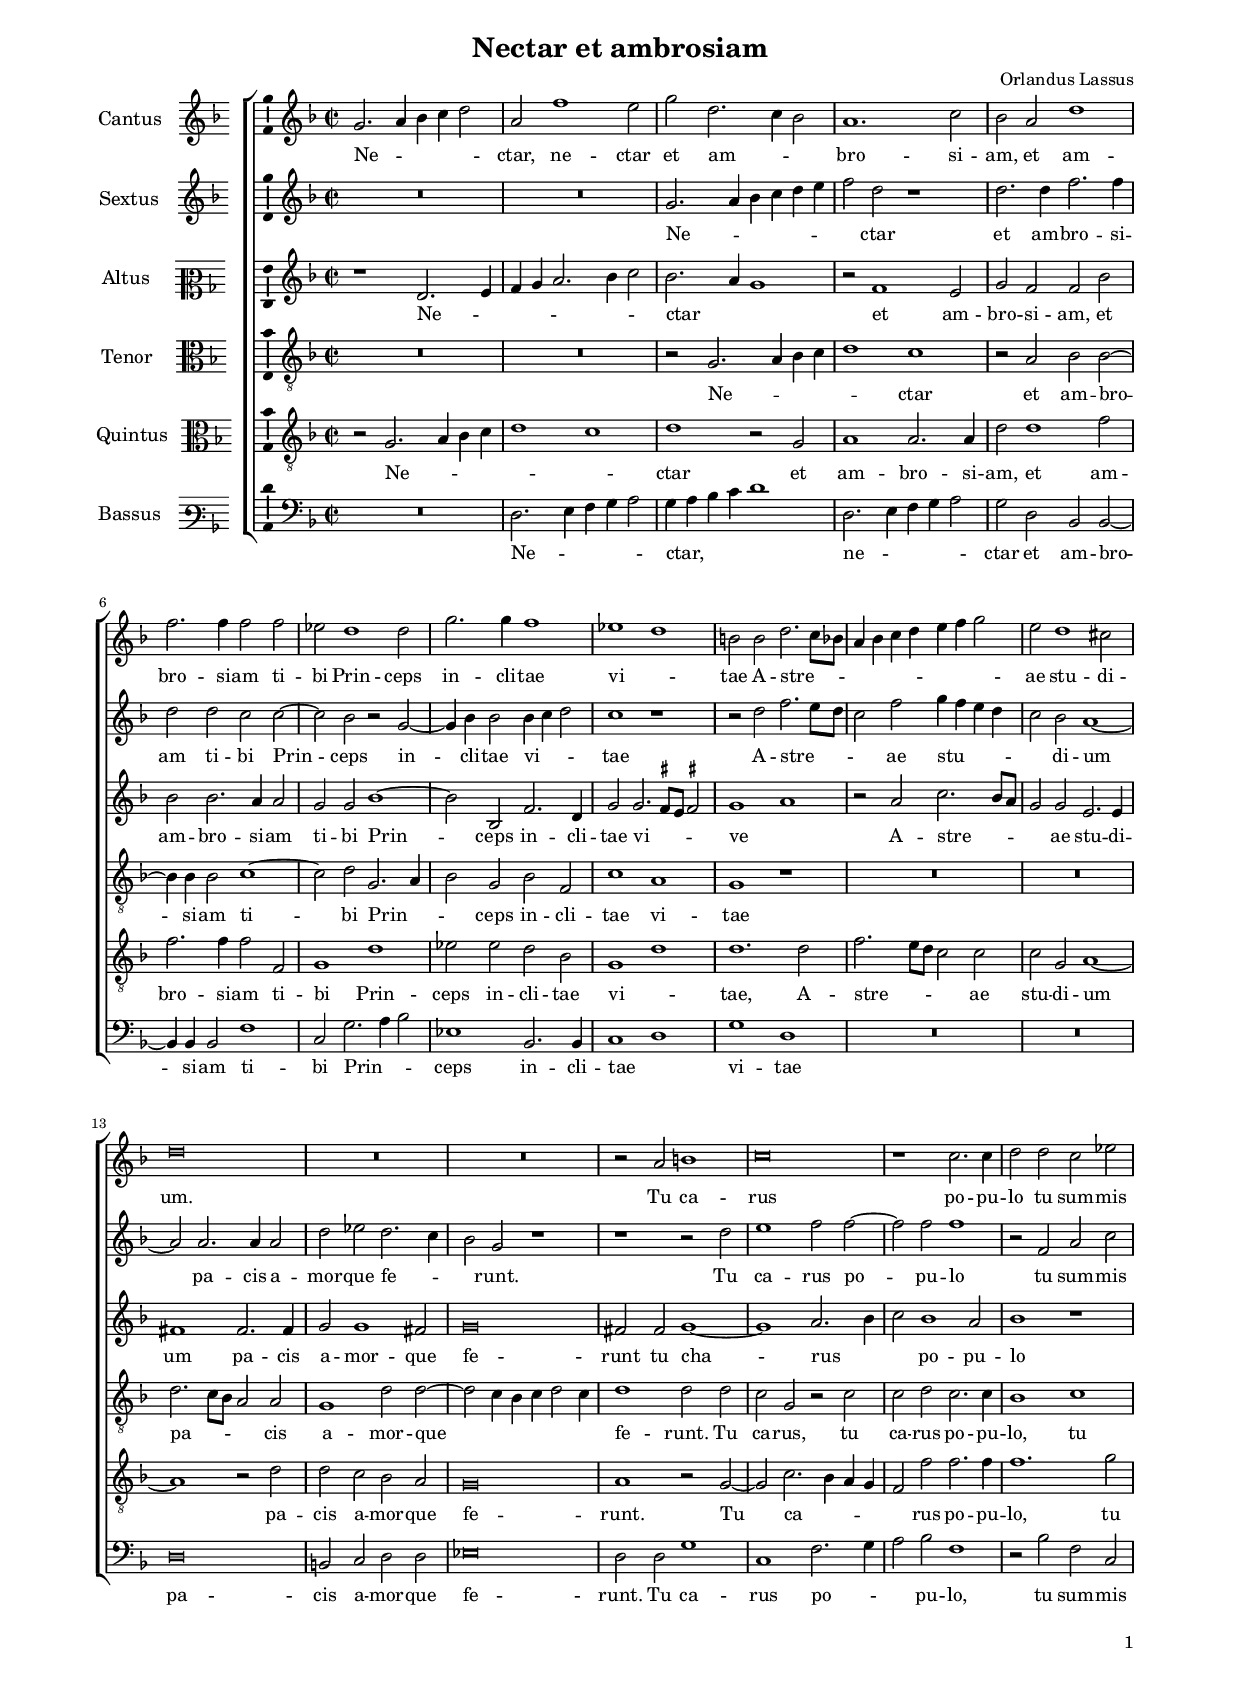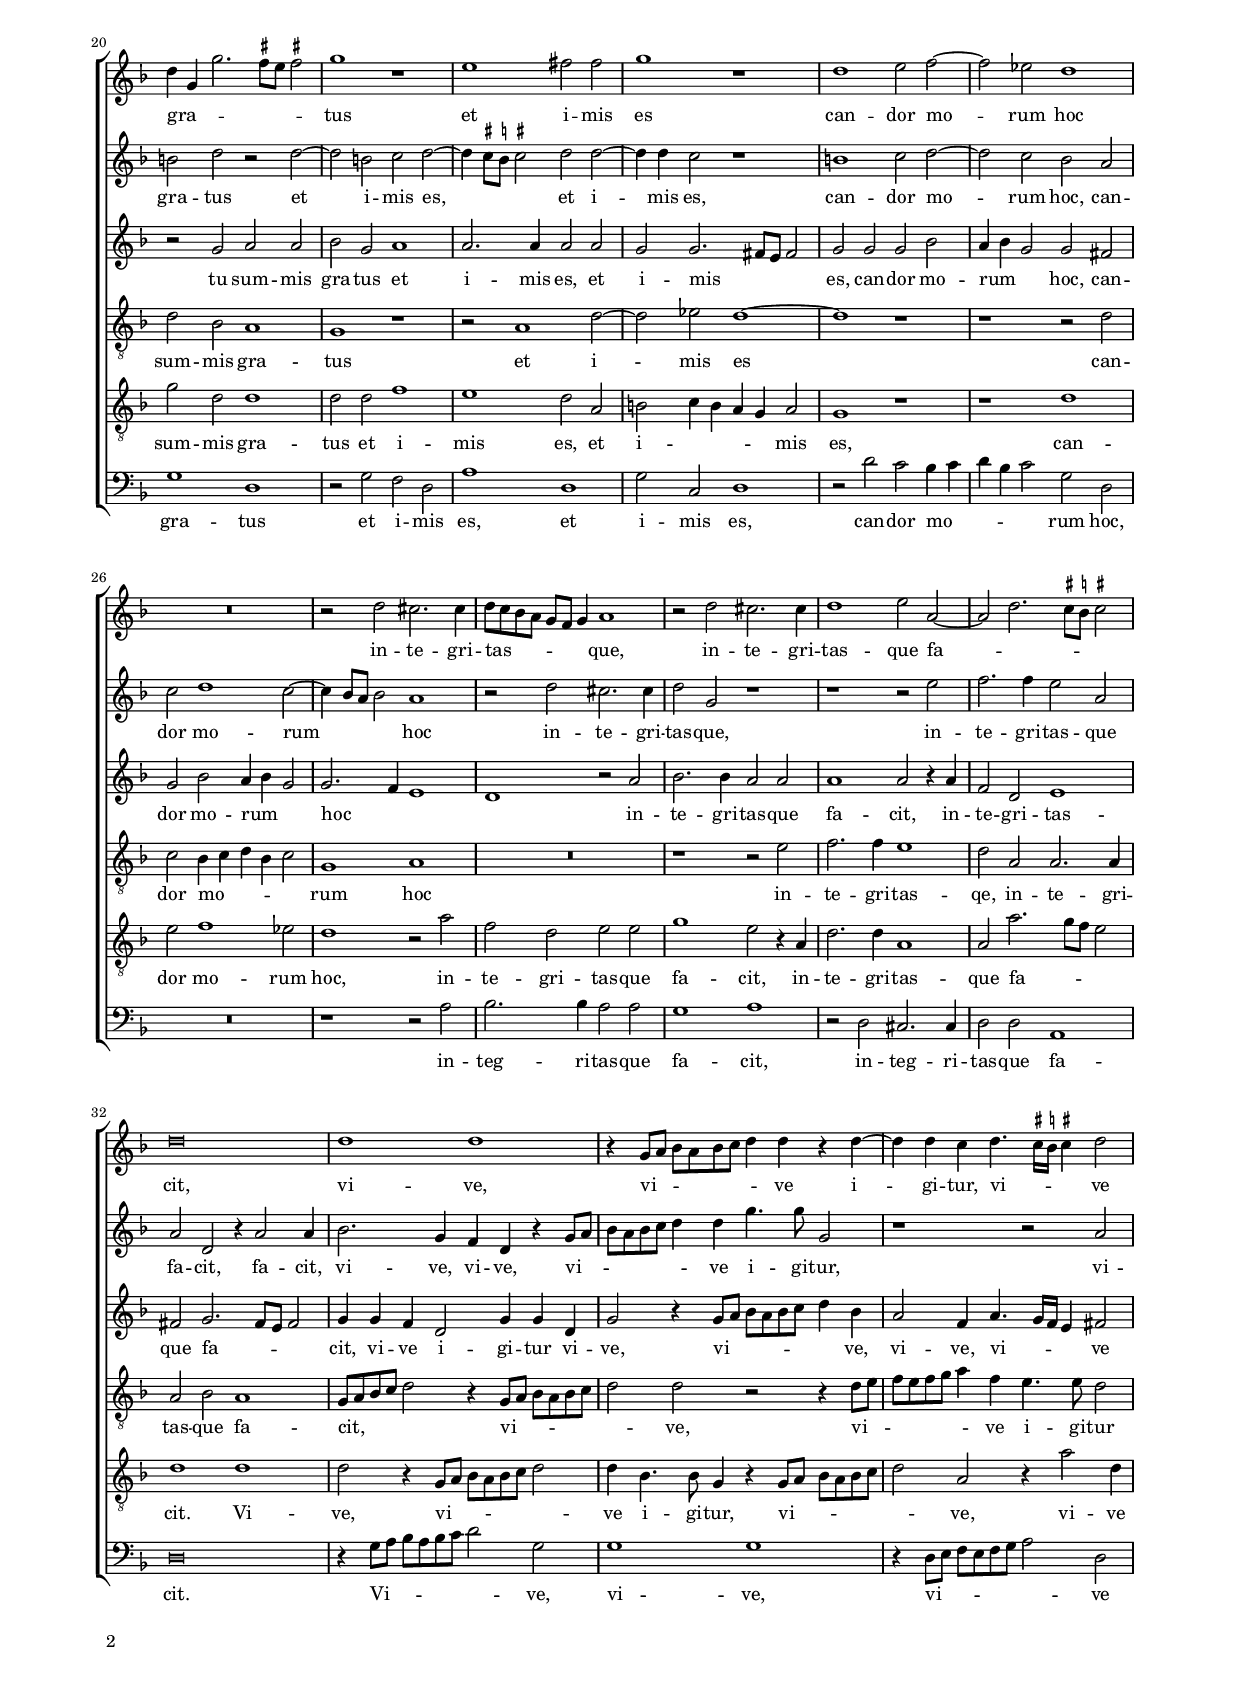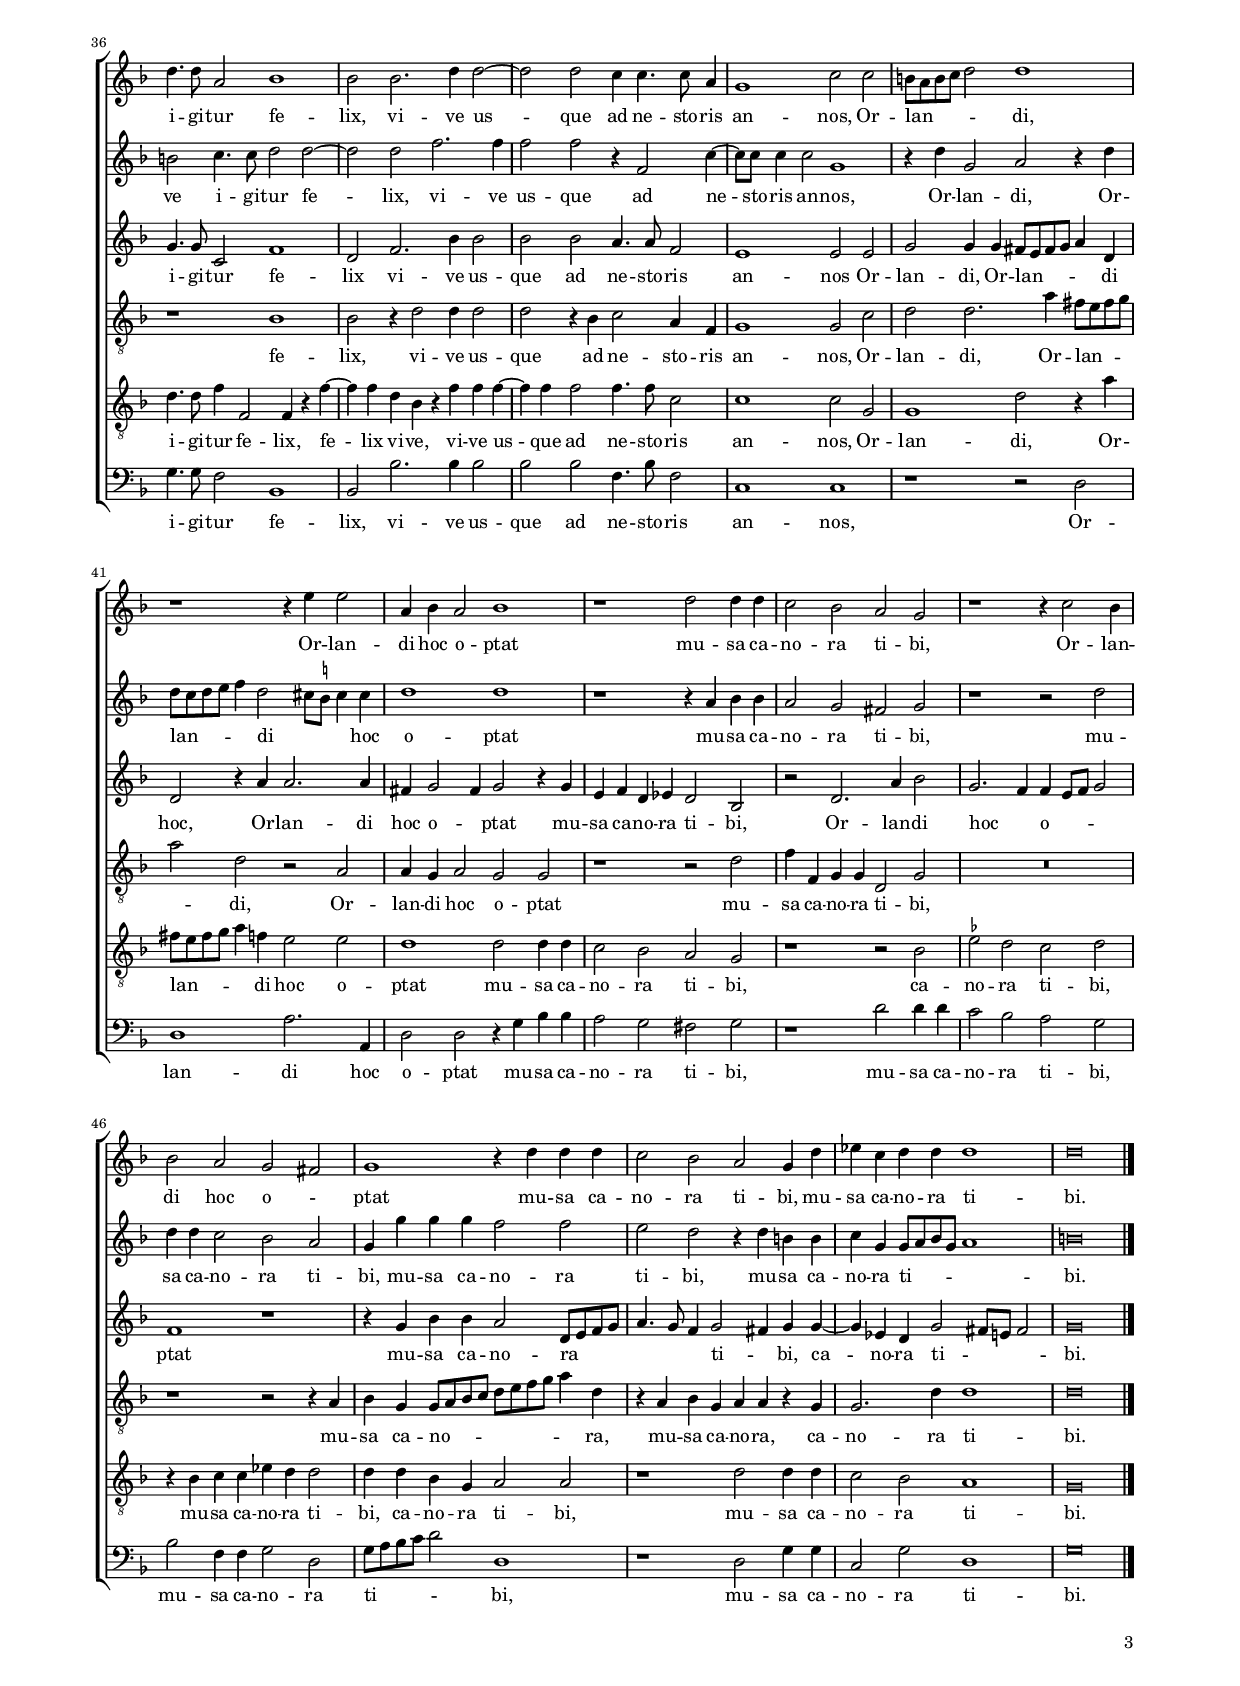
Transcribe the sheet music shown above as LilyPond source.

\header
{
  title="Nectar et ambrosiam"
  composer="Orlandus Lassus"
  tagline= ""
}

\version "2.22.1"
\include "deutsch.ly"
#(set-global-staff-size 15)
#(ly:set-option 'point-and-click #f)


\paper
	{
top-margin = 1.4 \cm
	bottom-margin = 0.9 \cm
	left-margin = 1.8 \cm
	right-margin = 1.8 \cm
	ragged-bottom = ##f
	ragged-last-bottom = ##t
	print-page-number = ##f
	score-system-spacing = #'((basic-distance . 17) (minimum-distance . 14) (padding . 5) (strechability . 250))
	system-system-spacing = #'((basic-distance . 17) (minimum-distance . 14) (padding . 5) (strechability . 250))
    oddFooterMarkup=\markup   \fill-line { "" \fromproperty #'page:page-number-string }
    evenFooterMarkup=\markup  \fill-line { \fromproperty #'page:page-number-string "" }
    last-bottom-spacing = #'((basic-distance . 12) (minimum-distance . 7) (padding . 4))
	systems-per-page = 3
%	min-systems-per-page = 3
	}
        
	
global = {
	\key f \major
	\time 2/2 \set Score.measureLength = #(ly:make-moment 2/1)
	}

	ficta = { \once \set suggestAccidentals = ##t }
        m = \melisma
        me = \melismaEnd

incipitcantus = \markup { \score {
	{
	\set Staff.instrumentName = \markup { \fontsize #1 "Cantus" }
	\key f \major
	\clef violin
	s4 \bar ""
	}
	\layout  {
	raggedright = ##t
	indent = 1.6 \cm
	line-width = 2.2 \cm
	\context { \Staff \remove Time_signature_engraver }
	\override Staff.Clef.Y-extent = #'(0 . 0)
	}} \hspace #1 }


incipitsextus = \markup { \score {
	{
	\set Staff.instrumentName = \markup { \fontsize #1 "Sextus" }
	\key f \major
	\clef violin
	s4 \bar ""
	}
	\layout  {
	raggedright = ##t
	indent = 1.6 \cm
	line-width = 2.2 \cm
	\context { \Staff \remove Time_signature_engraver }
	\override Staff.Clef.Y-extent = #'(0 . 0)
	}} \hspace #1 }
      
      
incipitaltus = \markup { \score {
	{
	\set Staff.instrumentName = \markup { \fontsize #1 "Altus" }
	\key f \major
	\clef mezzosoprano
	s4 \bar ""
	}
	\layout  {
	raggedright = ##t
	indent = 1.6 \cm
	line-width = 2.2 \cm
	\context { \Staff \remove Time_signature_engraver }
	\override Staff.Clef.Y-extent = #'(0 . 0)
	}} \hspace #1 }


incipittenor = \markup { \score {
	{
	\set Staff.instrumentName = \markup { \fontsize #1 "Tenor" }
	\key f \major
	\clef alto
	s4 \bar ""
	}
	\layout  {
	raggedright = ##t
	indent = 1.6 \cm
	line-width = 2.2 \cm
	\context { \Staff \remove Time_signature_engraver }
	\override Staff.Clef.Y-extent = #'(0 . 0)
	}} \hspace #1 }
      
      
incipitquintus = \markup { \score {
	{
	\set Staff.instrumentName = \markup { \fontsize #1 "Quintus" }
	\key f \major
	\clef alto
	s4 \bar ""
	}
	\layout  {
	raggedright = ##t
	indent = 1.6 \cm
	line-width = 2.2 \cm
	\context { \Staff \remove Time_signature_engraver }
	\override Staff.Clef.Y-extent = #'(0 . 0)
	}} \hspace #1 }
      
      
incipitbassus = \markup { \score {
	{
	\set Staff.instrumentName = \markup { \fontsize #1 "Bassus" }
	\key f \major
	\clef varbaritone
	s4 \bar ""
	}
	\layout  {
	raggedright = ##t
	indent = 1.6 \cm
	line-width = 2.2 \cm
	\context { \Staff \remove Time_signature_engraver }
	\override Staff.Clef.Y-extent = #'(0 . 0)
	}} \hspace #1 }
        
        
cantus =  \relative g'
	{
	g2. \m a4 b c d2 \me
	a2 f'1 e2
	g2 d2. \m c4 b2 \me
	a1. c2
%5
	b2 a d1
	f2. f4 f2 f
	es2 d1 d2
	g2. g4 f1
	es1 \m d \me
%10
	h2 h d2. \m c8 b
	a4 b c d e f g2 \me
	e2 d1 cis2
	d\breve
	R\breve
%15
	R
	r2 a h1
	c\breve
	r1 c2. c4
	d2 d c es
%20
	d4 \m g, g'2. \ficta fis8 e \ficta fis!2 \me
	g1 r
	e1 fis2 fis
	g1 r
	d1 e2 f2~
%25
	f2 es d1
	R\breve
	r2 d cis2. cis4
	d8 \m c b a g f g4 \me a1
	r2 d cis2. cis4
%30
	d1 e2 a,~
	a2 \m d2. \ficta cis8 \ficta h \ficta cis!2 \me
	d\breve
	d1 d
	r4 g,8 \m a b a b c d4 \me d r d~
%35
	d4 d c d4. \m \ficta cis16 \ficta h \ficta cis!4 \me d2
	d4. d8 a2 b1
	b2 b2. d4 d2~
	d2 d c4 c4. c8 a4
	g1 c2 c
%40
	h8 \m a h c d2 \me d1
	r1 r4 e e2
	a,4 b a2 b1
	r1 d2 d4 d
	c2 b a g
%45
	r1 r4 c2 b4
	b2 a g \m fis \me
	g1 r4 d' d d
	c2 b a g4 d'
	es4 c d d d1
%50
	d\breve \bar "|."
	}
	

sextus = \relative g'
	{
	R\breve
	R
	g2. \m a4 b c d e
	f2 \me d r1
%5
	d2. d4 f2. f4
	d2 d c c~
	c2 b r g~
	g4 b b2 b4 \m c d2 \me
	c1 r
%10
	r2 d f2. \m e8 d
	c2 \me f g4 \m f e d
	c2 \me b a1~
	a2 a2. a4 a2
	d2 es d2. \m c4
%15
	b2 \me g r1
	r1 r2 d'
	e1 f2 f~
	f2 f f1
	r2 f, a c
%20
	h2 d r d~
	d2 h2 c d~
	d4 \m \ficta cis8 \ficta h \ficta cis!2 \me d d~
	d4 d c2 r1
	h1 c2 d~
%25
	d2 c b a
	c2 d1 c2~
	c4 \m b8 a b2 \me a1
	r2 d cis2. cis4
	d2 g, r1
%30
	r1 r2 e'
	f2. f4 e2 a,
	a2 d, r4 a'2 a4
	b2. g4 f d r4 g8 \m a
	b8 a b c d4 \me d g4. g8 g,2
%35
	r1 r2 a
	h2 c4. c8 d2 d~
	d2 d2 f2. f4
	f2 f r4 f,2 c'4~
	c8 c c4 c2 g1
%40
	r4 d' g,2 a r4 d
	d8 \m c d e f4 \me d2 \m cis8 \ficta h cis4 \me cis
	d1 d
	r1 r4 a b b
	a2 g fis g
%45
	r1 r2 d'
	d4 d c2 b a
	g4 g' g g f2 f
	e2 d r4 d h h
	c4 g g8 \m a b g a1 \me
%50
	h\breve
	}
	

altus =  \relative f'
	{
       	r1 d2. \m e4
	f4 g a2. b4 c2 \me
	b2. \m a4 g1 \me
	r2 f1 e2
%5
	g2 f f b
	b2 b2. a4 a2
	g2 g b1~
	b2 b, f'2. d4
	g2 g2. \m \ficta fis8 e \ficta fis!2 \me
%10
	g1 \m a \me
	r2 a c2. \m b8 a
	g2 \me g e2. e4
	fis1 fis2. fis4
	g2 g1 fis2
%15
	g\breve
	fis2 fis g1~
	g1 a2. \m b4
	c2 \me b1 a2
	b1 r
%20
	r2 g a a
	b2 g a1
	a2. a4 a2 a
	g2 g2. \m fis8 e fis2 \me
	g2 g g b
%25
	a4 \m b g2 \me g fis
	g2 b a4 \m b g2 \me
	g2. \m f4 e1
	d1 \me r2 a'
	b2. b4 a2 a
%30
	a1 a2 r4 a
	f2 d e1
	fis2 g2. \m fis8 e fis2 \me
	g4 g f d2 g4 g d
	g2 r4 g8 \m a b a b c d4 \me b
%35
	a2 f4 a4. \m g16 f e4 \me fis2
	g4. g8 c,2 f1
	d2 f2. b4 b2
	b2 b a4. a8 f2
	e1 e2 e
%40
	g2 g4 g fis8 \m e fis g a4 \me d,
	d2 r4 a' a2. a4
	fis4 g2 \m fis4 \me g2 r4 g
	e4 f d es d2 b
	r2 d2. a'4 b2
%45
	g2. \m f4 \me f \m e8 f g2 \me
	f1 r
	r4 g b b a2 d,8 \m e f g
	a4. g8 f4 \me g2 \m fis4 \me g4 g~
	g4 es d g2 \m fis8 e fis2 \me
%50
	g\breve
	}
	

tenor =  \relative f
	{
	R\breve
	R
	r2 g2. \m a4 b c
	d1 \me c
%5
	r2 a b b~
	b4 b b2 c1~
	c2 d g,2. \m a4
	b2 \me g b f
	c'1 a
%10
	g1 r
	R\breve
	R
	d'2. \m c8 b a2 \me a
	g1 d'2 d~
%15
	d2 \m c4 b c d2 c4 \me
	d1 d2 d
	c2 g r c
	c2 d c2. c4
	b1 c
%20
	d2 b a1
	g1 r
	r2 a1 d2~
	d2 es d1~
	d1 r
%25
	r1 r2 d
	c2 b4 \m c d b c2 \me 
	g1 a
	R\breve
	r1 r2 e'
%30
	f2. f4 e1
	d2 a a2. a4
	a2 b a1
	g8 \m a b c d2 \me r4 g,8[ \m a] b a b c 
	d2 \me d r r4 d8 \m e
%35
	f8 e f g a4 \me f e4. e8 d2
	r1 b1
	b2 r4 d2 d4 d2
	d2 r4 b c2 a4 f
	g1 g2 c
%40
	d2 d2. a'4 fis8 \m e fis g
	a2 \me d, r a
	a4 g a2 g g
	r1 r2 d'
	f4 f, g g d2 g
%45
	R\breve
	r1 r2 r4 a
	b4 g g8 \m a b c d e f g a4 \me d,
	r4 a b g a a r g
	g2. d'4 d1
%50
	d\breve
	}
	
quintus  =  \relative g
	{
	r2 g2. \m a4 b c
	d1 c \me
	d1 r2 g,
	a1 a2. a4
%5
	d2 d1 f2
	f2. f4 f2 f,
	g1 d'
	es2 es d b
	g1 \m d' \me
%10
	d1. d2
	f2. \m e8 d c2 \me c
	c2 g a1~
	a1 r2 d
	d2 c b a
%15
	g\breve
	a1 r2 g~
	g2 c2. \m b4 a g
	f2 \me f' f2. f4
	f1. g2
%20
	g2 d d1
	d2 d f1
	e1 d2 a
	h2 \m c4 h a g \me a2
	g1 r
%25
	r1 d'
	e2 f1 es2
	d1 r2 a'
	f2 d e e
	g1 e2 r4 a,
%30
	d2. d4 a1
	a2 a'2. \m g8 f e2 \me
	d1 d
	d2 r4 g,8 \m a b a b c d2 \me
	d4 b4. b8 g4 r g8[ \m a] b a b c 
%35
	d2 \me a r4 a'2 d,4
	d4. d8 f4 f,2 f4 r f'~
	f4 f d b r f' f f~
	f4 f f2 f4. f8 c2
	c1 c2 g
%40
	g1 d'2 r4 a'
	fis8 \m e fis g a4 \me f e2 e
	d1 d2 d4 d
	c2 b a g
	r1 r2 b
%45
	\ficta es2 d c d
	r4 b c c es d d2
	d4 d b g a2 a
	r1 d2 d4 d
	c2 b a1
%50
	g\breve
	}


bassus  =  \relative d
	{
	R\breve
	d2. \m e4 f g a2 \me
	g4 \m a b c d1 \me
	d,2. \m e4 f g a2 \me
%5
	g2 d b b~
	b4 b4 b2 f'1
	c2 g'2. \m a4 b2 \me
	es,1 b2. b4
	c1 \m d \me
%10
	g1 d
	R\breve
	R
	d\breve
	h2 c d d
%15
	es\breve
	d2 d g1
	c,1 f2. \m g4
	a2 \me b f1
	r2 b f c
%20
	g'1 d
	r2 g f d
	a'1 d,
	g2 c, d1
	r2 d' c b4 \m c
%25
	d4 b c2 \me g d
	R\breve
	r1 r2 a'
	b2. b4 a2 a
	g1 a
%30
	r2 d, cis2. cis4
	d2 d a1
	d\breve
	r4 g8[ \m a] b a b c d2 \me g,
	g1 g
%35
	r4 d8[ \m e] f e f g a2 \me d,
	g4. g8 f2 b,1
	b2 b'2. b4 b2
	b2 b f4. b8 f2
	c1 c
%40
	r1 r2 d
	d1 a'2. a,4
	d2 d r4 g b b
	a2 g fis g
	r1 d'2 d4 d
%45
	c2 b a g
	b2 f4 f g2 d
	g8 \m a b c d2 \me d,1
	r1 d2 g4 g
	c,2 g' d1
%50
	g\breve
	}
	
	
lyricscantus = \lyricmode {
		Ne -- ctar,
		ne -- ctar et am -- bro -- si -- am,
		et am -- bro -- si -- am
		ti -- bi Prin -- ceps in -- cli -- tae vi -- tae
		A -- stre -- ae stu -- di -- um.
		Tu ca -- rus po -- pu -- lo
		tu sum -- mis gra -- tus et i -- mis es
		can -- dor mo -- rum hoc in -- te -- gri -- tas -- que,
		in -- te -- gri -- tas -- que fa -- cit,
		vi -- ve,
		vi -- ve i -- gi -- tur,
		vi -- ve i -- gi -- tur fe -- lix,
		vi -- ve us -- que ad ne -- sto -- ris an -- nos,
		Or -- lan -- di,
		Or -- lan -- di hoc o -- ptat mu -- sa ca -- no -- ra ti -- bi,
		Or -- lan -- di hoc o -- ptat mu -- sa ca -- no -- ra ti -- bi,
		mu -- sa ca -- no -- ra ti -- bi.
		}


lyricssextus = \lyricmode {
		Ne -- ctar et am -- bro -- si -- am ti -- bi Prin -- ceps in -- cli -- tae vi -- tae
		A -- stre -- ae stu -- di -- um pa -- cis a -- mor -- que fe -- runt.
		Tu ca -- rus po -- pu -- lo tu sum -- mis gra -- tus et i -- mis es,
		et i -- mis es,
		can -- dor mo -- rum hoc,
		can -- dor mo -- rum hoc in -- te -- gri -- tas -- que,
		in -- te -- gri -- tas -- que fa -- cit,
		fa -- cit,
		vi -- ve, vi -- ve,
		vi -- ve i -- gi -- tur,
		vi -- ve i -- gi -- tur fe -- lix,
		vi -- ve us -- que ad ne -- sto -- ris an -- nos,
		Or -- lan -- di,
		Or -- lan -- di hoc o -- ptat mu -- sa ca -- no -- ra ti -- bi,
		mu -- sa ca -- no -- ra ti -- bi,
		mu -- sa ca -- no -- ra ti -- bi,
		mu -- sa ca -- no -- ra ti -- bi.
		}


lyricsaltus = \lyricmode {
		Ne -- ctar et am -- bro -- si -- am,
		et am -- bro -- si -- am
		ti -- bi Prin -- ceps in -- cli -- tae vi -- ve
		A -- stre -- ae stu -- di -- um
		pa -- cis a -- mor -- que fe -- runt
		tu cha -- rus po -- pu -- lo
		tu sum -- mis gra -- tus et i -- mis es,
		et i -- mis es,
		can -- dor mo -- rum hoc,
		can -- dor mo -- rum hoc
		in -- te -- gri -- tas -- que fa -- cit,
		in -- te -- gri -- tas -- que fa -- cit,
		vi -- ve i -- gi -- tur vi -- ve,
		vi -- ve,
		vi -- ve,
		vi -- ve i -- gi -- tur fe -- lix
		vi -- ve us -- que ad ne -- sto -- ris an -- nos
		Or -- lan -- di,
		Or -- lan -- di hoc,
		Or -- lan -- di hoc o -- ptat mu -- sa ca -- no -- ra ti -- bi,
		Or -- lan -- di hoc o -- ptat mu -- sa ca -- no -- ra ti -- bi,
		ca -- no -- ra ti -- bi.
		}


lyricstenor = \lyricmode {
		Ne -- ctar et am -- bro -- si -- am ti -- bi Prin -- ceps in -- cli -- tae vi -- tae
		pa -- cis a -- mor -- que fe -- runt.
		Tu ca -- rus,
		tu ca -- rus po -- pu -- lo, tu sum -- mis gra -- tus et i -- mis es
		can -- dor mo -- rum hoc in -- te -- gri -- tas -- qe,
		in -- te -- gri -- tas -- que fa -- cit,
		vi -- ve,
		vi -- ve i -- gi -- tur fe -- lix,
		vi -- ve us -- que ad ne -- sto -- ris an -- nos,
		Or -- lan -- di,
		Or -- lan -- di,
		Or -- lan -- di hoc o -- ptat mu -- sa ca -- no -- ra ti -- bi,
		mu -- sa ca -- no -- ra,
		mu -- sa ca -- no -- ra,
		ca -- no -- ra ti -- bi.
		}


lyricsquintus = \lyricmode {
		Ne -- ctar et am -- bro -- si -- am,
		et am -- bro -- si -- am ti -- bi Prin -- ceps in -- cli -- tae vi -- tae,
		A -- stre -- ae stu -- di -- um pa -- cis a -- mor -- que fe -- runt.
		Tu ca -- rus po -- pu -- lo, tu sum -- mis gra -- tus et i -- mis es,
		et i -- mis es,
		can -- dor mo -- rum hoc, in -- te -- gri -- tas -- que fa -- cit,
		in -- te -- gri -- tas -- que fa -- cit.
		Vi -- ve,
		vi -- ve i -- gi -- tur,
		vi -- ve,
		vi -- ve i -- gi -- tur fe -- lix,
		fe -- lix vi -- ve,
		vi -- ve us -- que ad ne -- sto -- ris an -- nos,
		Or -- lan -- di,
		Or -- lan -- di hoc o -- ptat mu -- sa ca -- no -- ra ti -- bi,
		ca -- no -- ra ti -- bi,
		mu -- sa ca -- no -- ra ti -- bi,
		ca -- no -- ra ti -- bi,
		mu -- sa ca -- no -- ra ti -- bi.
		}

	
lyricsbassus = \lyricmode {
		Ne -- ctar,
		ne -- ctar et am -- bro -- si -- am ti -- bi Prin -- ceps in -- cli -- tae vi -- tae
		pa -- cis a -- mor -- que fe -- runt.
		Tu ca -- rus po -- pu -- lo, tu sum -- mis gra -- tus et i -- mis es,
		et i -- mis es,
		can -- dor mo -- rum hoc, in -- teg -- ri -- tas -- que fa -- cit,
		in -- teg -- ri -- tas -- que fa -- cit.
		Vi -- ve,
		vi -- ve,
		vi -- ve i -- gi -- tur fe -- lix,
		vi -- ve us -- que ad ne -- sto -- ris an -- nos,
		Or -- lan -- di hoc o -- ptat
		mu -- sa ca -- no -- ra ti -- bi,
		mu -- sa ca -- no -- ra ti -- bi,
		mu -- sa ca -- no -- ra ti -- bi,
		mu -- sa ca -- no -- ra ti -- bi.
		}


\score
{  
	\transpose c c {
	\new ChoirStaff \with { \override StaffGrouper.staff-staff-spacing.basic-distance = #12 }
	<<

	\new Staff << \global
	\new Voice="v1" {
		\set Staff.instrumentName=\incipitcantus
		\set Staff.midiInstrument = "reed organ"
		\clef violin
		\cantus }
	\new Lyrics \lyricsto "v1" {\lyricscantus }
	>>


	\new Staff << \global
	\new Voice="v6" {
		\set Staff.instrumentName=\incipitsextus
		\set Staff.midiInstrument = "reed organ"
		\clef violin 
		\sextus}
	\new Lyrics \lyricsto "v6" {\lyricssextus }
	>>


	\new Staff << \global
	\new Voice="v2" {
		\set Staff.instrumentName=\incipitaltus
		\set Staff.midiInstrument = "reed organ"
		\clef violin 
		\altus}
	\new Lyrics \lyricsto "v2" {\lyricsaltus }
	>>


	\new Staff << \global
	\new Voice="v3" {
		\set Staff.instrumentName=\incipittenor
		\set Staff.midiInstrument = "reed organ"
		\clef "G_8"
		\tenor }
	\new Lyrics \lyricsto "v3" {\lyricstenor }
	>>


	\new Staff << \global
	\new Voice="v5" {
		\set Staff.instrumentName=\incipitquintus
		\set Staff.midiInstrument = "reed organ"
		\clef "G_8"
		\quintus}
	\new Lyrics \lyricsto "v5" {\lyricsquintus }
	>>


	\new Staff << \global
	\new Voice="v4" {
		\set Staff.instrumentName=\incipitbassus
		\set Staff.midiInstrument = "reed organ"
		\clef bass 
		\bassus }
	\new Lyrics \lyricsto "v4" {\lyricsbassus}
	>>

	>>
	} % transpose

	\layout
	{
	indent = 2.5 \cm
%	\context { \Lyrics \override VerticalAxisGroup.nonstaff-relatedstaff-spacing.padding = #2 }
%	\context { \Lyrics \override LyricText.font-size = #1 }
	\context { \Staff \override TimeSignature.break-visibility = #end-of-line-invisible }
	\context { \Staff \consists "Ambitus_engraver" }
	\context { \Score \override BarNumber.padding = #2 }
	\context { \Voice \override NoteHead.style = #'baroque }
	}

\midi
	{
    	\tempo 2 = 90
	}

}


% EOF
